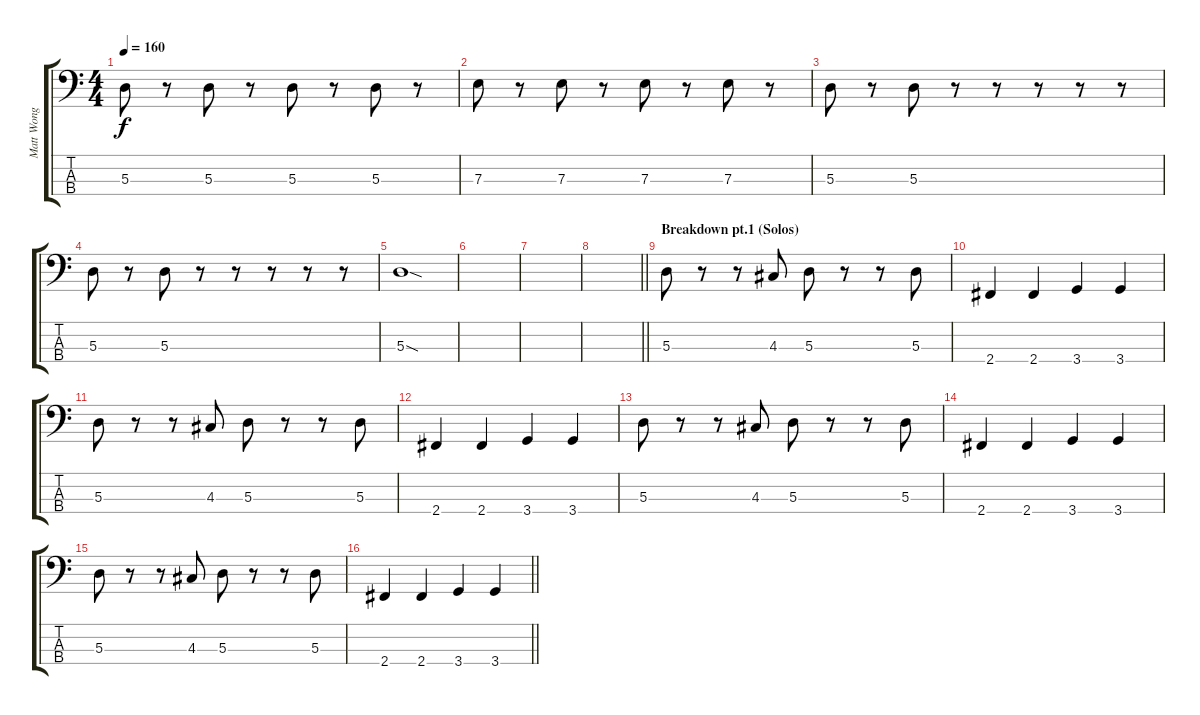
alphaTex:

\track ("Matt Wong (Lead Bass)" "Matt Wong ") {instrument electricbasspick}
\staff {score tabs}
\tuning (G2 D2 A1 E1) {hide}
\ts (4 4)
\tempo 160
\clef f4
\ks c
5.3.8{dy f} r.8 5.3.8 r.8 5.3.8 r.8 5.3.8 r.8 |
7.3.8 r.8 7.3.8 r.8 7.3.8 r.8 7.3.8 r.8 |
5.3.8 r.8 5.3.8 r.8 r.8 r.8 r.8 r.8 |
5.3.8 r.8 5.3.8 r.8 r.8 r.8 r.8 r.8 |
5.3{sod}.1 |
|
|
\barLineRight lightlight
|
\section ("" "Breakdown pt.1 (Solos)")
5.3.8 r.8 r.8 4.3.8 5.3.8 r.8 r.8 5.3.8 |
2.4.4 2.4.4 3.4.4 3.4.4 |
5.3.8 r.8 r.8 4.3.8 5.3.8 r.8 r.8 5.3.8 |
2.4.4 2.4.4 3.4.4 3.4.4 |
5.3.8 r.8 r.8 4.3.8 5.3.8 r.8 r.8 5.3.8 |
2.4.4 2.4.4 3.4.4 3.4.4 |
5.3.8 r.8 r.8 4.3.8 5.3.8 r.8 r.8 5.3.8 |
\barLineRight lightlight
2.4.4 2.4.4 3.4.4 3.4.4
